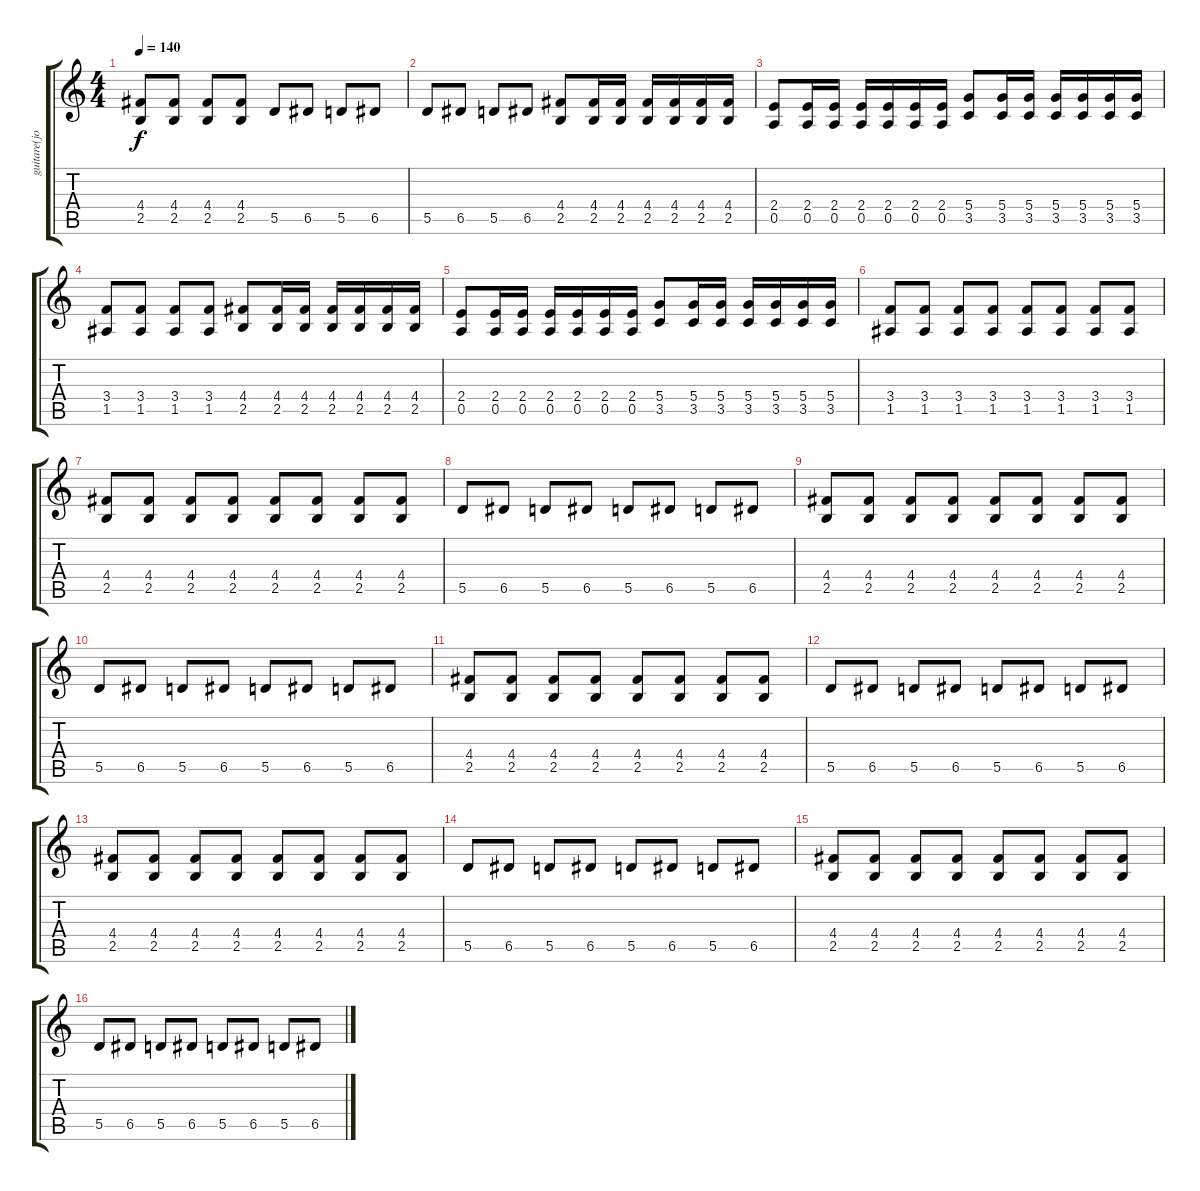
\track ("guitare(john)" "guitare(jo") {instrument overdrivenguitar}
\staff {score tabs}
\tuning (E4 B3 G3 D3 A2 E2) {hide}
\ts (4 4)
\tempo 140
\clef g2
\ks c
(4.4 2.5).8{dy f} (4.4 2.5).8 (4.4 2.5).8 (4.4 2.5).8 5.5.8 6.5.8 5.5.8 6.5.8 |
5.5.8 6.5.8 5.5.8 6.5.8 (4.4 2.5).8 (4.4 2.5).16 (4.4 2.5).16 (4.4 2.5).16 (4.4 2.5).16 (4.4 2.5).16 (4.4 2.5).16 |
(2.4 0.5).8 (2.4 0.5).16 (2.4 0.5).16 (2.4 0.5).16 (2.4 0.5).16 (2.4 0.5).16 (2.4 0.5).16 (5.4 3.5).8 (5.4 3.5).16 (5.4 3.5).16 (5.4 3.5).16 (5.4 3.5).16 (5.4 3.5).16 (5.4 3.5).16 |
(3.4 1.5).8 (3.4 1.5).8 (3.4 1.5).8 (3.4 1.5).8 (4.4 2.5).8 (4.4 2.5).16 (4.4 2.5).16 (4.4 2.5).16 (4.4 2.5).16 (4.4 2.5).16 (4.4 2.5).16 |
(2.4 0.5).8 (2.4 0.5).16 (2.4 0.5).16 (2.4 0.5).16 (2.4 0.5).16 (2.4 0.5).16 (2.4 0.5).16 (5.4 3.5).8 (5.4 3.5).16 (5.4 3.5).16 (5.4 3.5).16 (5.4 3.5).16 (5.4 3.5).16 (5.4 3.5).16 |
(3.4 1.5).8 (3.4 1.5).8 (3.4 1.5).8 (3.4 1.5).8 (3.4 1.5).8 (3.4 1.5).8 (3.4 1.5).8 (3.4 1.5).8 |
(4.4 2.5).8 (4.4 2.5).8 (4.4 2.5).8 (4.4 2.5).8 (4.4 2.5).8 (4.4 2.5).8 (4.4 2.5).8 (4.4 2.5).8 |
5.5.8 6.5.8 5.5.8 6.5.8 5.5.8 6.5.8 5.5.8 6.5.8 |
(4.4 2.5).8 (4.4 2.5).8 (4.4 2.5).8 (4.4 2.5).8 (4.4 2.5).8 (4.4 2.5).8 (4.4 2.5).8 (4.4 2.5).8 |
5.5.8 6.5.8 5.5.8 6.5.8 5.5.8 6.5.8 5.5.8 6.5.8 |
(4.4 2.5).8 (4.4 2.5).8 (4.4 2.5).8 (4.4 2.5).8 (4.4 2.5).8 (4.4 2.5).8 (4.4 2.5).8 (4.4 2.5).8 |
5.5.8 6.5.8 5.5.8 6.5.8 5.5.8 6.5.8 5.5.8 6.5.8 |
(4.4 2.5).8 (4.4 2.5).8 (4.4 2.5).8 (4.4 2.5).8 (4.4 2.5).8 (4.4 2.5).8 (4.4 2.5).8 (4.4 2.5).8 |
5.5.8 6.5.8 5.5.8 6.5.8 5.5.8 6.5.8 5.5.8 6.5.8 |
(4.4 2.5).8 (4.4 2.5).8 (4.4 2.5).8 (4.4 2.5).8 (4.4 2.5).8 (4.4 2.5).8 (4.4 2.5).8 (4.4 2.5).8 |
5.5.8 6.5.8 5.5.8 6.5.8 5.5.8 6.5.8 5.5.8 6.5.8
